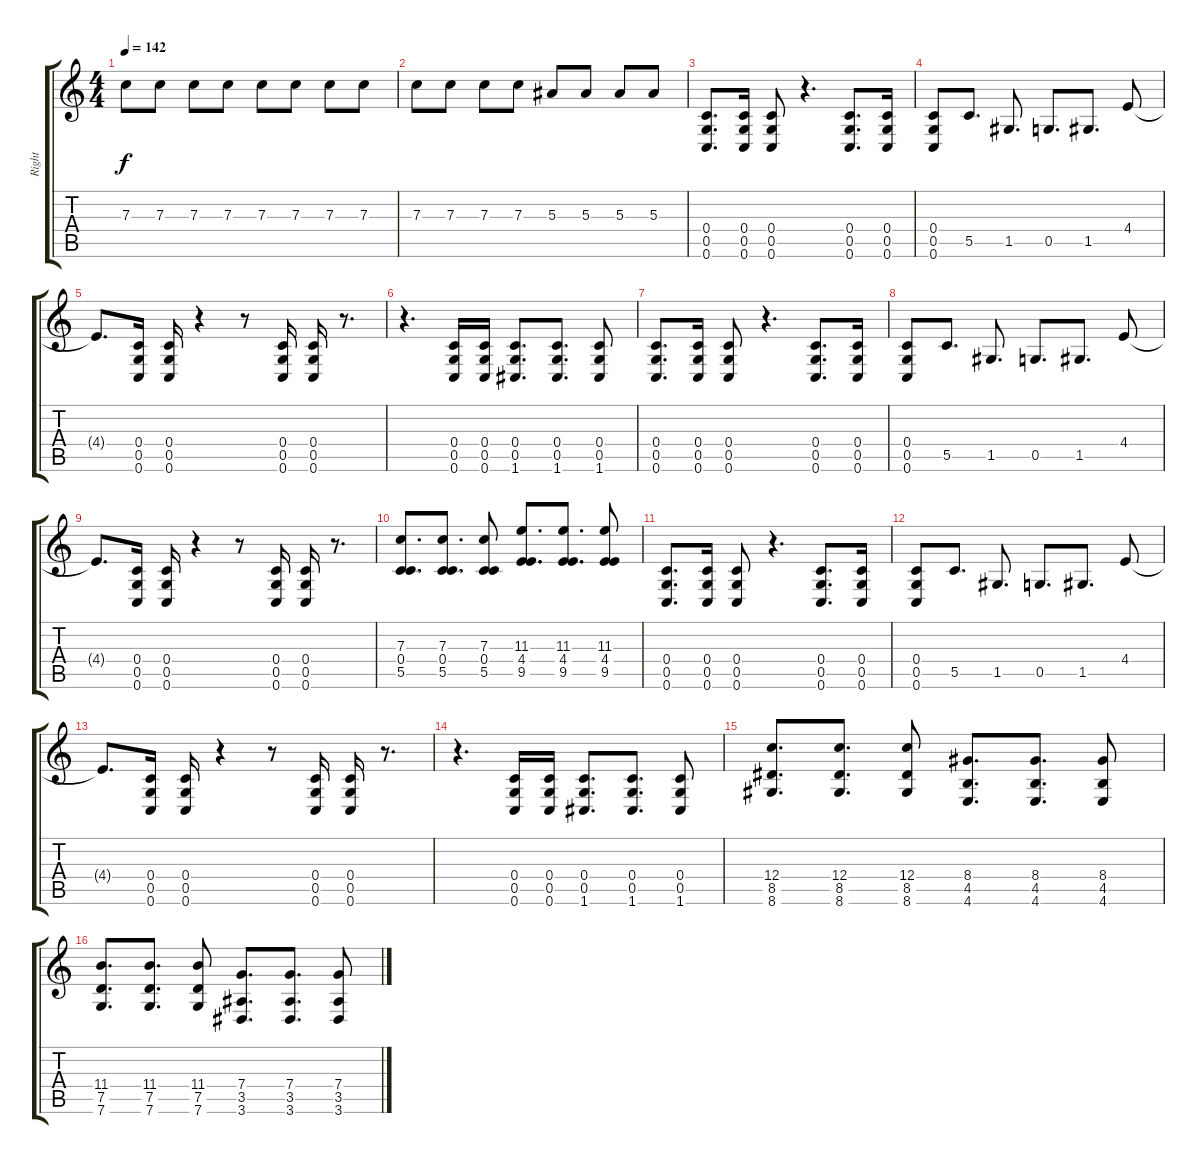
\track ("Right" "Right") {instrument overdrivenguitar}
\staff {score tabs}
\tuning (D4 A3 F3 C3 G2 C2) {hide}
\ts (4 4)
\tempo 142
\clef g2
\ks c
7.3.8{dy f} 7.3.8 7.3.8 7.3.8 7.3.8 7.3.8 7.3.8 7.3.8 |
7.3.8 7.3.8 7.3.8 7.3.8 5.3.8 5.3.8 5.3.8 5.3.8 |
(0.4 0.5 0.6).8{d} (0.4 0.5 0.6).16 (0.4 0.5 0.6).8 r.4{d} (0.4 0.5 0.6).8{d} (0.4 0.5 0.6).16 |
(0.4 0.5 0.6).8 5.5.8{d} 1.5.8{d} 0.5.8{d} 1.5.8{d} 4.4.8 |
4.4{t}.8{d} (0.4 0.5 0.6).16 (0.4 0.5 0.6).16 r.4 r.8 (0.4 0.5 0.6).16 (0.4 0.5 0.6).16 r.8{d} |
r.4{d} (0.4 0.5 0.6).16 (0.4 0.5 0.6).16 (0.4 0.5 1.6).8{d} (0.4 0.5 1.6).8{d} (0.4 0.5 1.6).8 |
(0.4 0.5 0.6).8{d} (0.4 0.5 0.6).16 (0.4 0.5 0.6).8 r.4{d} (0.4 0.5 0.6).8{d} (0.4 0.5 0.6).16 |
(0.4 0.5 0.6).8 5.5.8{d} 1.5.8{d} 0.5.8{d} 1.5.8{d} 4.4.8 |
4.4{t}.8{d} (0.4 0.5 0.6).16 (0.4 0.5 0.6).16 r.4 r.8 (0.4 0.5 0.6).16 (0.4 0.5 0.6).16 r.8{d} |
(7.3 0.4 5.5).8{d} (7.3 0.4 5.5).8{d} (7.3 0.4 5.5).8 (11.3 4.4 9.5).8{d} (11.3 4.4 9.5).8{d} (11.3 4.4 9.5).8 |
(0.4 0.5 0.6).8{d} (0.4 0.5 0.6).16 (0.4 0.5 0.6).8 r.4{d} (0.4 0.5 0.6).8{d} (0.4 0.5 0.6).16 |
(0.4 0.5 0.6).8 5.5.8{d} 1.5.8{d} 0.5.8{d} 1.5.8{d} 4.4.8 |
4.4{t}.8{d} (0.4 0.5 0.6).16 (0.4 0.5 0.6).16 r.4 r.8 (0.4 0.5 0.6).16 (0.4 0.5 0.6).16 r.8{d} |
r.4{d} (0.4 0.5 0.6).16 (0.4 0.5 0.6).16 (0.4 0.5 1.6).8{d} (0.4 0.5 1.6).8{d} (0.4 0.5 1.6).8 |
(12.4 8.5 8.6).8{d} (12.4 8.5 8.6).8{d} (12.4 8.5 8.6).8 (8.4 4.5 4.6).8{d} (8.4 4.5 4.6).8{d} (8.4 4.5 4.6).8 |
(11.4 7.5 7.6).8{d} (11.4 7.5 7.6).8{d} (11.4 7.5 7.6).8 (7.4 3.5 3.6).8{d} (7.4 3.5 3.6).8{d} (7.4 3.5 3.6).8
